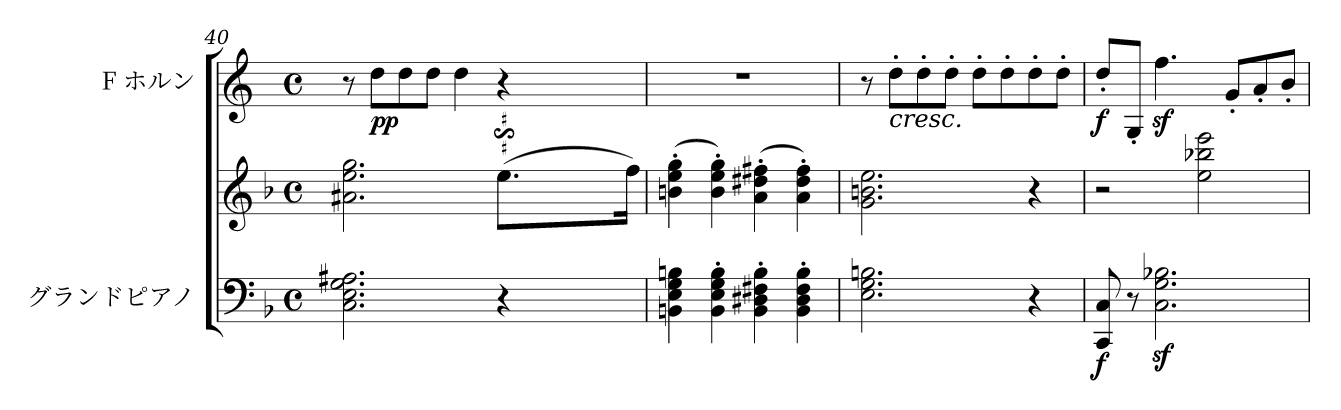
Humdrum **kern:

**kern	**kern	**dynam	**kern	**dynam
*part2	*part2	*part2	*part1	*part1
*staff3	*staff2	*staff2/3	*staff1	*staff1
*I"グランドピアノ	*	*	*I"F ホルン	*
*clefF4	*clefG2	*	*clefG2	*
*	*	*	*ITrd4c7	*
*k[b-]	*k[b-]	*	*k[b-]	*
*M4/4	*M4/4	*	*M4/4	*
*met(c)	*met(c)	*	*met(c)	*
=40	=40	=40	=40	=40
*	*^	*	*	*
2.C\ 2.E\ 2.G\ 2.A#X\	2.a#X\ 2.ee\ 2.gg\	2.ryy	.	8r	.
!	!	!	!	!	!LO:DY:b
.	.	.	.	8g\L	pp
.	.	.	.	8g\	.
.	.	.	.	8g\J	.
.	.	.	.	4g\	.
4r	(>8.ees$sS\L	16ryy	.	4r	.
.	.	32ff#X!\LLLyy	.	.	.
.	.	32ee!\yy	.	.	.
.	.	32dd#X!\yy	.	.	.
.	.	32ee!\JJJyy	.	.	.
.	16ff#\Jk)	16ryy	.	.	.
=41	=41	=41	=41	=41	=41
!	!LO:TX:b:i:t=calando.	!	!	!	!
*	*v	*v	*	*	*
4BBn\ 4E\ 4G\ 4Bn\	(>4bn\' 4ee\' 4gg\'	.	1r	.
4BB\' 4E\' 4G\' 4B\'	4b\' 4ee\' 4gg\')	.	.	.
4BB\' 4D#X\' 4F#X\' 4B\'	(>4a\' 4dd#X\' 4ff#X\'	.	.	.
4BB\' 4D#\' 4F#\' 4B\'	4a\' 4dd#\' 4ff#\')	.	.	.
=42	=42	=42	=42	=42
*	*	*	*MM126	*
2.E\ 2.G\ 2.Bn\	2.g\ 2.bn\ 2.ee\	.	8r	.
!	!	!	!LO:TX:b:i:t=cresc.	!
.	.	.	8g'\L	.
.	.	.	8g'\	.
.	.	.	8g'\J	.
.	.	.	8g'\L	.
.	.	.	8g'\	.
4r	4r	.	8g'\	.
.	.	.	8g'\J	.
=43	=43	=43	=43	=43
!	!	!LO:DY:b=2	!	!LO:DY:b
8CC/ 8C/	2r	f	8g'/L	f
8r	.	.	8C'/J	.
2.C\z< 2.G\z< 2.B-X\z<	.	.	4.b-z<\	.
.	2ee\ 2bb-X\ 2eee\	.	.	.
.	.	.	8c'/L	.
.	.	.	8d'/	.
.	.	.	8e'/J	.
=	=	=	=	=
*-	*-	*-	*-	*-
